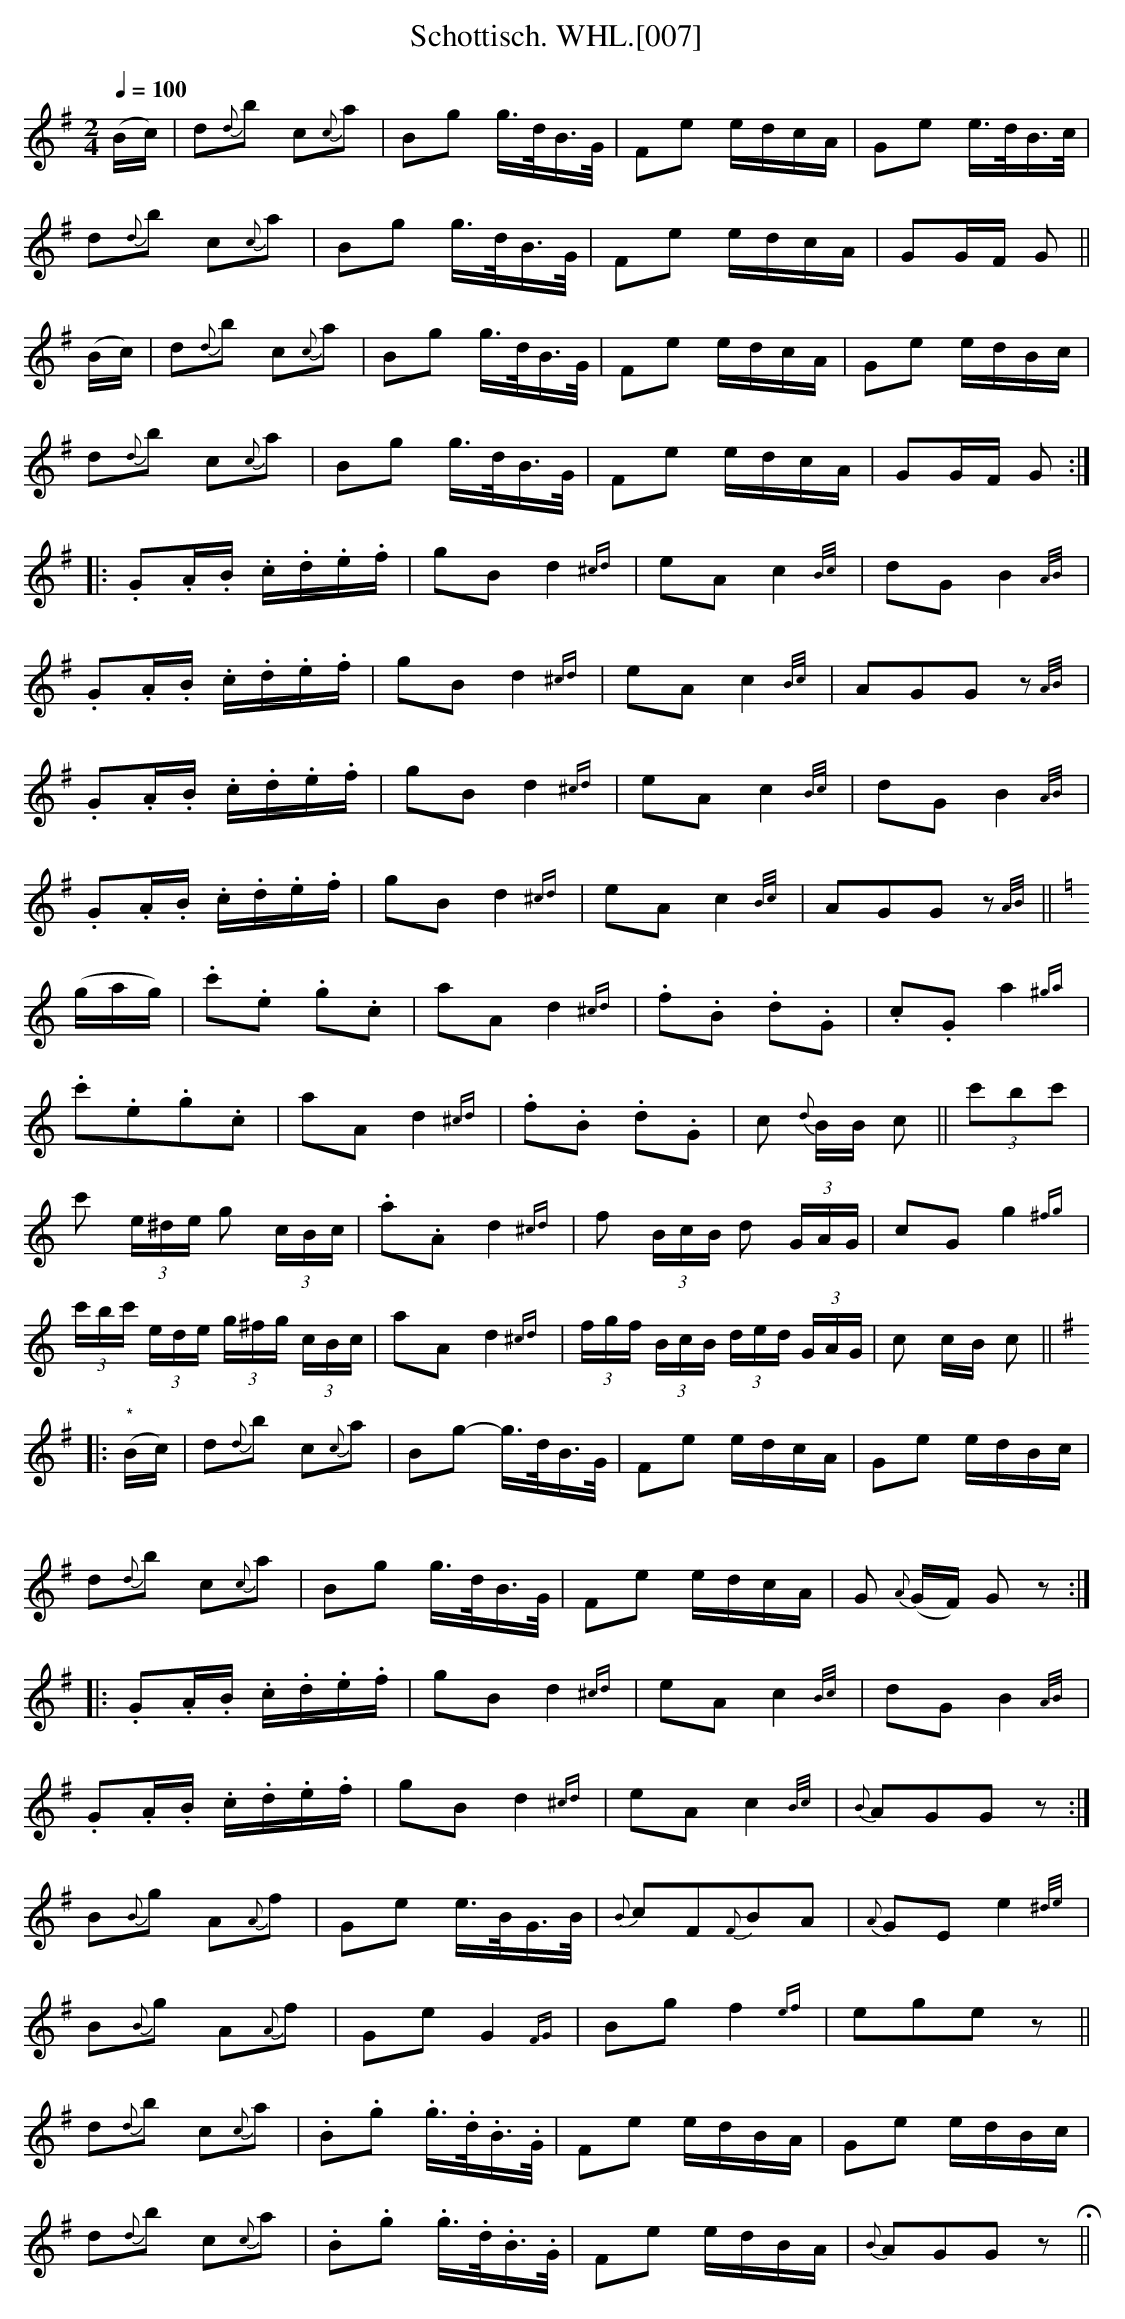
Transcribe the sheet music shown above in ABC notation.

X:1
T:Schottisch. WHL.[007]
M:2/4
L:1/8
Q:1/4=100
K:G
(B/c/) | d{d}b c{c}a | Bg g/>d/B/>G/ | Fe e/d/c/A/ | Ge e/>d/B/>c/ |
d{d}b c{c}a | Bg g/>d/B/>G/ | Fe e/d/c/A/ | GG/F/ G ||
(B/c/) | d{d}b c{c}a | Bg g/>d/B/>G/ | Fe e/d/c/A/ | Ge e/d/B/c/ |
d{d}b c{c}a | Bg g/>d/B/>G/ | Fe e/d/c/A/ | GG/F/ G:|
|: .G.A/.B/ .c/.d/.e/.f/ | gB d2 {^cd} | eA c2{B/c/} | dG B2{A/B/} |
.G.A/.B/ .c/.d/.e/.f/ | gB d2{^cd} | eA c2{B/c/} | AGGz{A/B/} |
.G.A/.B/ .c/.d/.e/.f/ | gB d2{^cd} | eA c2{B/c/} | dG B2{A/B/} |
.G.A/.B/ .c/.d/.e/.f/ | gB d2{^cd} | eA c2{B/c/} | AGGz{A/B/} ||
[K:C]
(g/a/g/) | .c'.e .g.c | aA d2{^cd} | .f.B .d.G | .c.G a2{^ga} |
.c'.e.g.c | aA d2{^cd} | .f.B .d.G | c {d}B/B/ c || (3c'bc' |
c' (3e/^d/e/ g (3c/B/c/ | .a.A d2{^cd} | f (3B/c/B/ d (3G/A/G/ | cG g2{^fg} |
(3c'/b/c'/ (3e/d/e/ (3g/^f/g/ (3c/B/c/ | aA d2{^cd} | \
(3f/g/f/ (3B/c/B/ (3d/e/d/ (3G/A/G/ | c c/B/ c ||
[K:G]
|:"*" (B/c/) | d{d}b c{c}a | Bg -g/>d/B/>G/ | Fe e/d/c/A/ | Ge e/d/B/c/ |
d{d}b c{c}a | Bg g/>d/B/>G/ | Fe e/d/c/A/ | G {A}(G/F/) G z:|
|: .G.A/.B/ .c/.d/.e/.f/ | gB d2 {^cd} | eA c2{B/c/} | dG B2{A/B/} |
.G.A/.B/ .c/.d/.e/.f/ | gB d2{^cd} | eA c2{B/c/} | {B}AGGz:|
B{B}g A{A}f | Ge e/>B/G/>B/ | {B}cF{F}BA | {A}GE e2{^d/e/} |
B{B}g A{A}f | Ge G2{FG} | Bg f2{ef} | ege z ||
d{d}b c{c}a | .B.g .g/>.d/.B/>/.G/ | Fe e/d/B/A/ | Ge e/d/B/c/ |
d{d}b c{c}a | .B.g .g/>.d/.B/>/.G/ | Fe e/d/B/A/ | {B}AGG z H||
